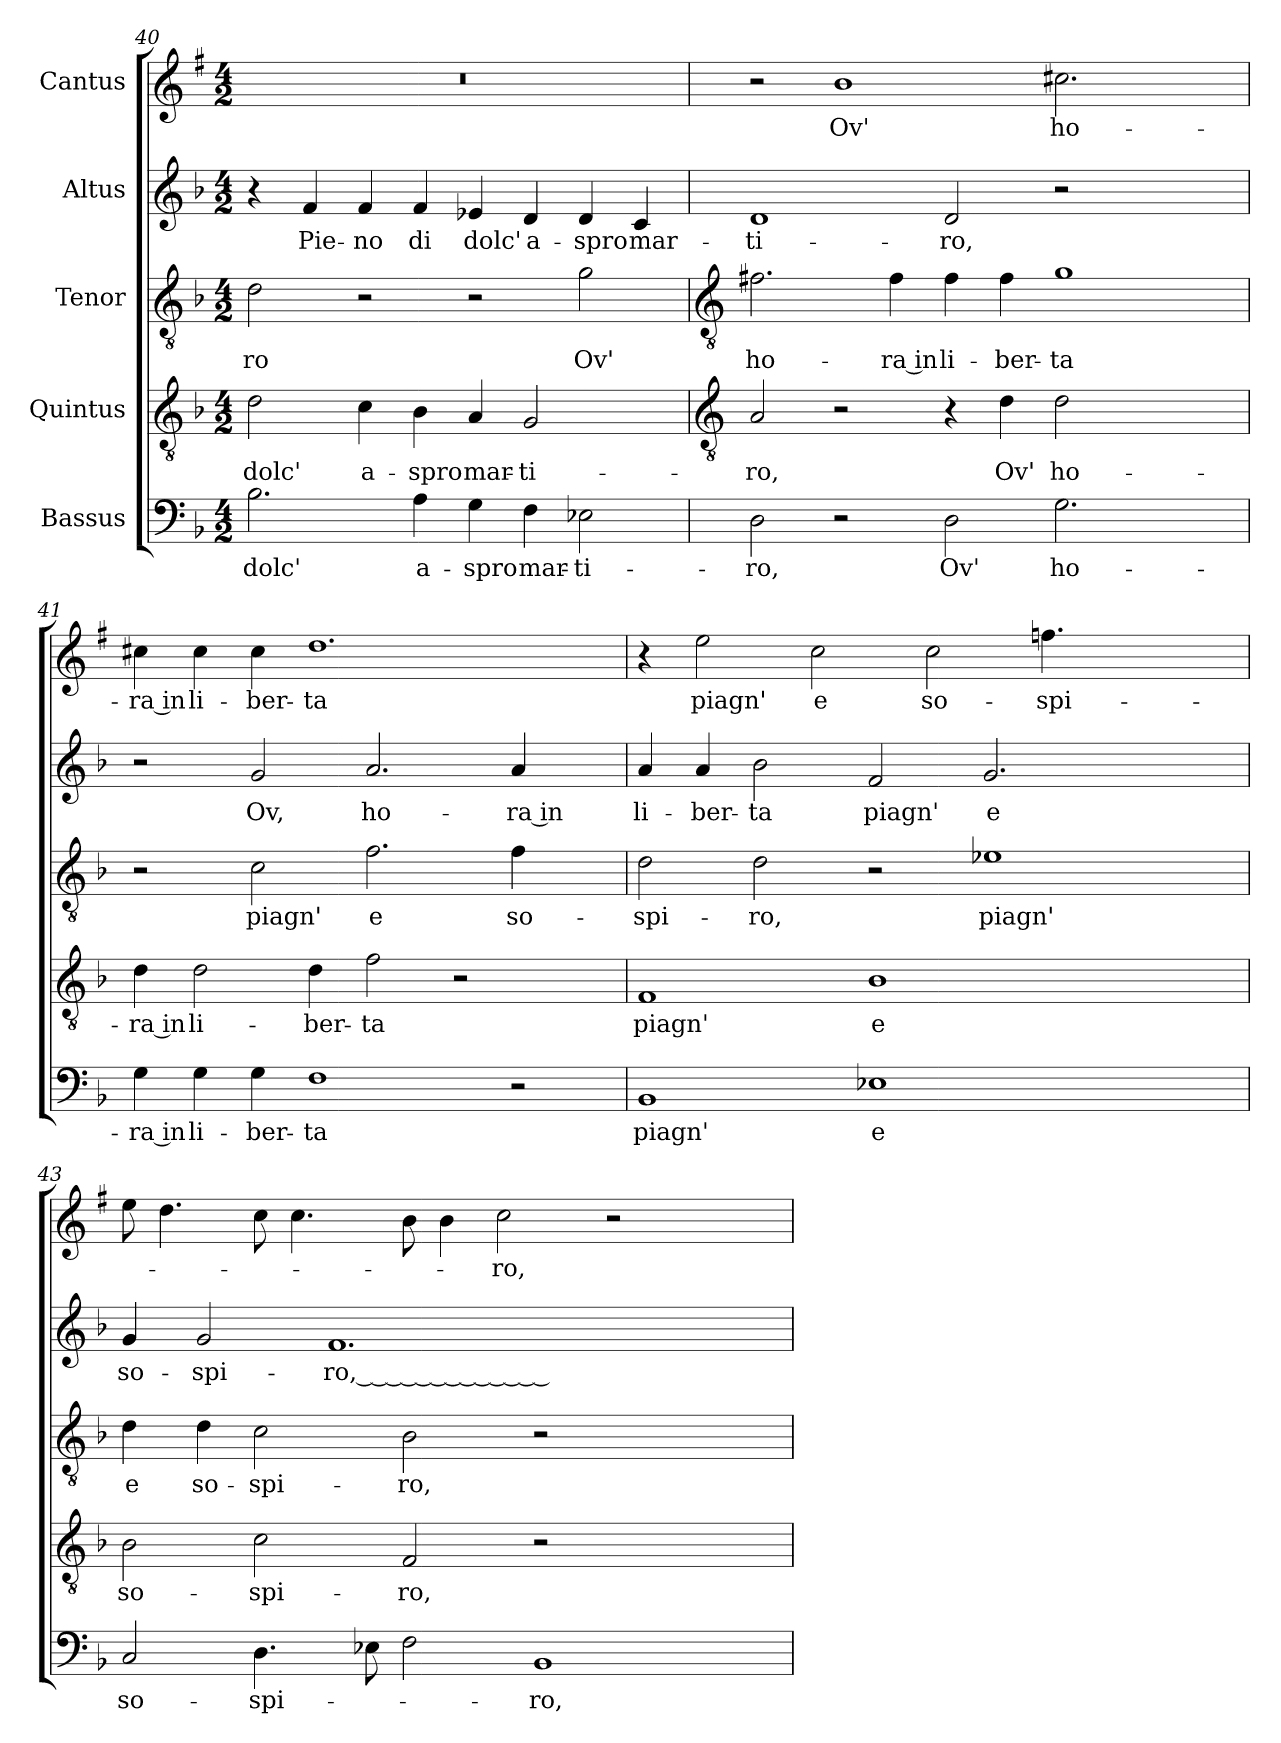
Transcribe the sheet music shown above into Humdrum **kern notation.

**kern	**text	**kern	**text	**kern	**text	**kern	**text	**kern	**text
*part5	*part5	*part4	*part4	*part3	*part3	*part2	*part2	*part1	*part1
*staff5	*staff5	*staff4	*staff4	*staff3	*staff3	*staff2	*staff2	*staff1	*staff1
*I"Bassus	*	*I"Quintus	*	*I"Tenor	*	*I"Altus	*	*I"Cantus	*
*clefF4	*	*clefGv2	*	*clefGv2	*	*clefG2	*	*clefG2	*
*	*	*	*	*	*	*	*	*ITrd1c2	*
*k[b-]	*	*k[b-]	*	*k[b-]	*	*k[b-]	*	*k[b-]	*
*F:	*	*F:	*	*F:	*	*F:	*	*F:	*
*M4/2	*	*M4/2	*	*M4/2	*	*M4/2	*	*M4/2	*
=40	=40	=40	=40	=40	=40	=40	=40	=40	=40
!	!LO:LY:b	!	!LO:LY:b	!	!LO:LY:b	!	!	!	!
2.B-	dolc'	2d	dolc'	2d	-ro	4r	.	0r	.
!	!	!	!	!	!	!	!LO:LY:b	!	!
.	.	.	.	.	.	4f	Pie-	.	.
!	!	!	!LO:LY:b	!	!	!	!LO:LY:b	!	!
.	.	4c	a-	2r	.	4f	-no	.	.
!	!LO:LY:b	!	!LO:LY:b	!	!	!	!LO:LY:b	!	!
4A	a-	4B-	-spro	.	.	4f	di	.	.
!	!LO:LY:b	!	!LO:LY:b	!	!	!	!LO:LY:b	!	!
4G	-spro	4A	mar-	2r	.	4e-X	dolc'	.	.
!	!LO:LY:b	!	!LO:LY:b	!	!	!	!LO:LY:b	!	!
4F	mar-	2G	-ti-	.	.	4d	a-	.	.
!	!LO:LY:b	!	!	!	!LO:LY:b	!	!LO:LY:b	!	!
2E-X	-ti-	.	.	2g	Ov'	4d	-spro	.	.
!	!	!	!	!	!	!	!LO:LY:b	!	!
.	.	4ryy	.	.	.	4c	mar-	.	.
!!LO:LB:g=z
=41	=41	=41	=41	=41	=41	=41	=41	=41	=41
*	*	*clefGv2	*	*clefGv2	*	*	*	*	*
!	!LO:LY:b	!	!LO:LY:b	!	!LO:LY:b	!	!LO:LY:b	!	!
*	*	*	*	*	*	*	*	*^	*
2D	-ro,	2A	-ro,	2.f#X	ho-	1d	-ti-	2r	0ryy	.
!	!	!	!	!	!	!	!	!	!	!LO:LY:b
2r	.	2r	.	.	.	.	.	1a	.	Ov'
!	!	!	!	!	!LO:LY:b	!	!	!	!	!
.	.	.	.	4f#	-ra in	.	.	.	.	.
!	!LO:LY:b	!	!	!	!LO:LY:b	!	!LO:LY:b	!	!	!
2D	Ov'	4r	.	4f#	li-	2d	-ro,	.	.	.
!	!	!	!LO:LY:b	!	!LO:LY:b	!	!	!	!	!
.	.	4d	Ov'	4f#	-ber-	.	.	.	.	.
!	!LO:LY:b	!	!LO:LY:b	!	!LO:LY:b	!	!	!	!	!LO:LY:b
2.G	ho-	2d	ho-	1g	-ta	2r	.	2.bn	.	ho-
.	.	2ryy	.	.	.	2ryy	.	.	4ryy	.
4ryy	.	.	.	.	.	.	.	4ryy	4ryy	.
=41	=41	=41	=41	=41	=41	=41	=41	=41	=41	=41
!	!LO:LY:b	!	!LO:LY:b	!	!	!	!	!	!	!LO:LY:b
4G	-ra in	4d	-ra in	2r	.	2r	.	4b	0ryy	-ra in
!	!LO:LY:b	!	!LO:LY:b	!	!	!	!	!	!	!LO:LY:b
4G	li-	2d	li-	.	.	.	.	4b	.	li-
!	!LO:LY:b	!	!	!	!LO:LY:b	!	!LO:LY:b	!	!	!LO:LY:b
4G	-ber-	.	.	2c	piagn'	2g	Ov,	4b	.	-ber-
!	!LO:LY:b	!	!LO:LY:b	!	!	!	!	!	!	!LO:LY:b
1F	-ta	4d	-ber-	.	.	.	.	1.cc	.	-ta
!	!	!	!LO:LY:b	!	!LO:LY:b	!	!LO:LY:b	!	!	!
.	.	2f	-ta	2.f	e	2.a	ho-	.	.	.
.	.	2r	.	.	.	.	.	.	.	.
!	!	!	!	!	!LO:LY:b	!	!LO:LY:b	!	!	!
2r	.	.	.	4f	so-	4a	-ra in	.	.	.
.	.	4ryy	.	4ryy	.	4ryy	.	.	4ryy	.
=42	=42	=42	=42	=42	=42	=42	=42	=42	=42	=42
!	!LO:LY:b	!	!LO:LY:b	!	!LO:LY:b	!	!LO:LY:b	!	!	!
1BB-	piagn'	1F	piagn'	2d	-spi-	4a	li-	4r	1ryy	.
!	!	!	!	!	!	!	!LO:LY:b	!	!	!LO:LY:b
.	.	.	.	.	.	4a	-ber-	2dd	.	piagn'
!	!	!	!	!	!LO:LY:b	!	!LO:LY:b	!	!	!
.	.	.	.	2d	-ro,	2b-	-ta	.	.	.
!	!	!	!	!	!	!	!	!	!	!LO:LY:b
.	.	.	.	.	.	.	.	2b-	.	e
!	!LO:LY:b	!	!LO:LY:b	!	!	!	!LO:LY:b	!	!	!
1E-	e	1B-	e	2r	.	2f	piagn'	.	2ryy	.
!	!	!	!	!	!	!	!	!	!	!LO:LY:b
.	.	.	.	.	.	.	.	2b-	.	so-
!	!	!	!	!	!LO:LY:b	!	!LO:LY:b	!	!	!
.	.	.	.	1e-X	piagn'	2.g	e	.	4ryy	.
!	!	!	!	!	!	!	!	!	!	!LO:LY:b
.	.	.	.	.	.	.	.	4.ee-	4ryy	-spi-
2ryy	.	2ryy	.	.	.	.	.	.	4.ryy	.
.	.	.	.	.	.	.	.	4.ryy	.	.
.	.	.	.	.	.	4ryy	.	.	.	.
.	.	.	.	.	.	.	.	.	8ryy	.
=43	=43	=43	=43	=43	=43	=43	=43	=43	=43	=43
!	!LO:LY:b	!	!LO:LY:b	!	!LO:LY:b	!	!LO:LY:b	!	!	!
2C	so-	2B-	so-	4d	e	4g	so-	8dd	8ryy	.
.	.	.	.	.	.	.	.	4.cc	1ryy	.
!	!	!	!	!	!LO:LY:b	!	!LO:LY:b	!	!	!
.	.	.	.	4d	so-	2g	-spi-	.	.	.
!	!LO:LY:b	!	!LO:LY:b	!	!LO:LY:b	!	!	!	!	!
4.D	-spi-	2c	-spi-	2c	-spi-	.	.	8b-	.	.
.	.	.	.	.	.	.	.	4.b-	.	.
!	!	!	!	!	!	!	!LO:LY:b	!	!	!
.	.	.	.	.	.	1.f	-ro,______________	.	.	.
8E-	.	.	.	.	.	.	.	.	.	.
!	!	!	!LO:LY:b	!	!LO:LY:b	!	!	!	!	!
2F	.	2F	-ro,	2B-	-ro,	.	.	8a	.	.
.	.	.	.	.	.	.	.	4a	1ryy	.
!	!	!	!	!	!	!	!	!	!	!LO:LY:b
.	.	.	.	.	.	.	.	2b-	.	-ro,
!	!LO:LY:b	!	!	!	!	!	!	!	!	!
1BB-	-ro,	2r	.	2r	.	.	.	.	.	.
.	.	.	.	.	.	.	.	2r	.	.
.	.	2ryy	.	2ryy	.	.	.	.	.	.
.	.	.	.	.	.	.	.	.	4.ryy	.
.	.	.	.	.	.	4ryy	.	.	.	.
.	.	.	.	.	.	.	.	8ryy	.	.
*	*	*	*	*	*	*	*	*v	*v	*
=	=	=	=	=	=	=	=	=	=
*-	*-	*-	*-	*-	*-	*-	*-	*-	*-
